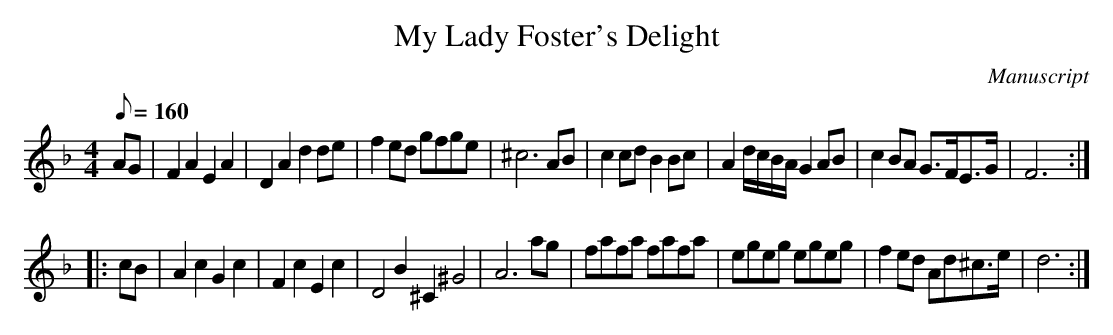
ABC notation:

X:1
T: My Lady Foster's Delight
M:4/4
L:1/8
Q:160
O:Manuscript
K:F
AG|F2 A2 E2 A2|D2 A2 d2 de|f2 ed gfge|^c6 AB|c2 cd B2 Bc| A2 d/2c/2B/2A/2 G2 AB| c2BA G>FE>G| F6:|
|: cB| A2 c2 G2 c2| F2 c2 E2 c2|D4 B2 ^C2 ^G4| A6 ag|fafa fafa|egeg egeg| f2 ed Ad^c>e|d6:|
